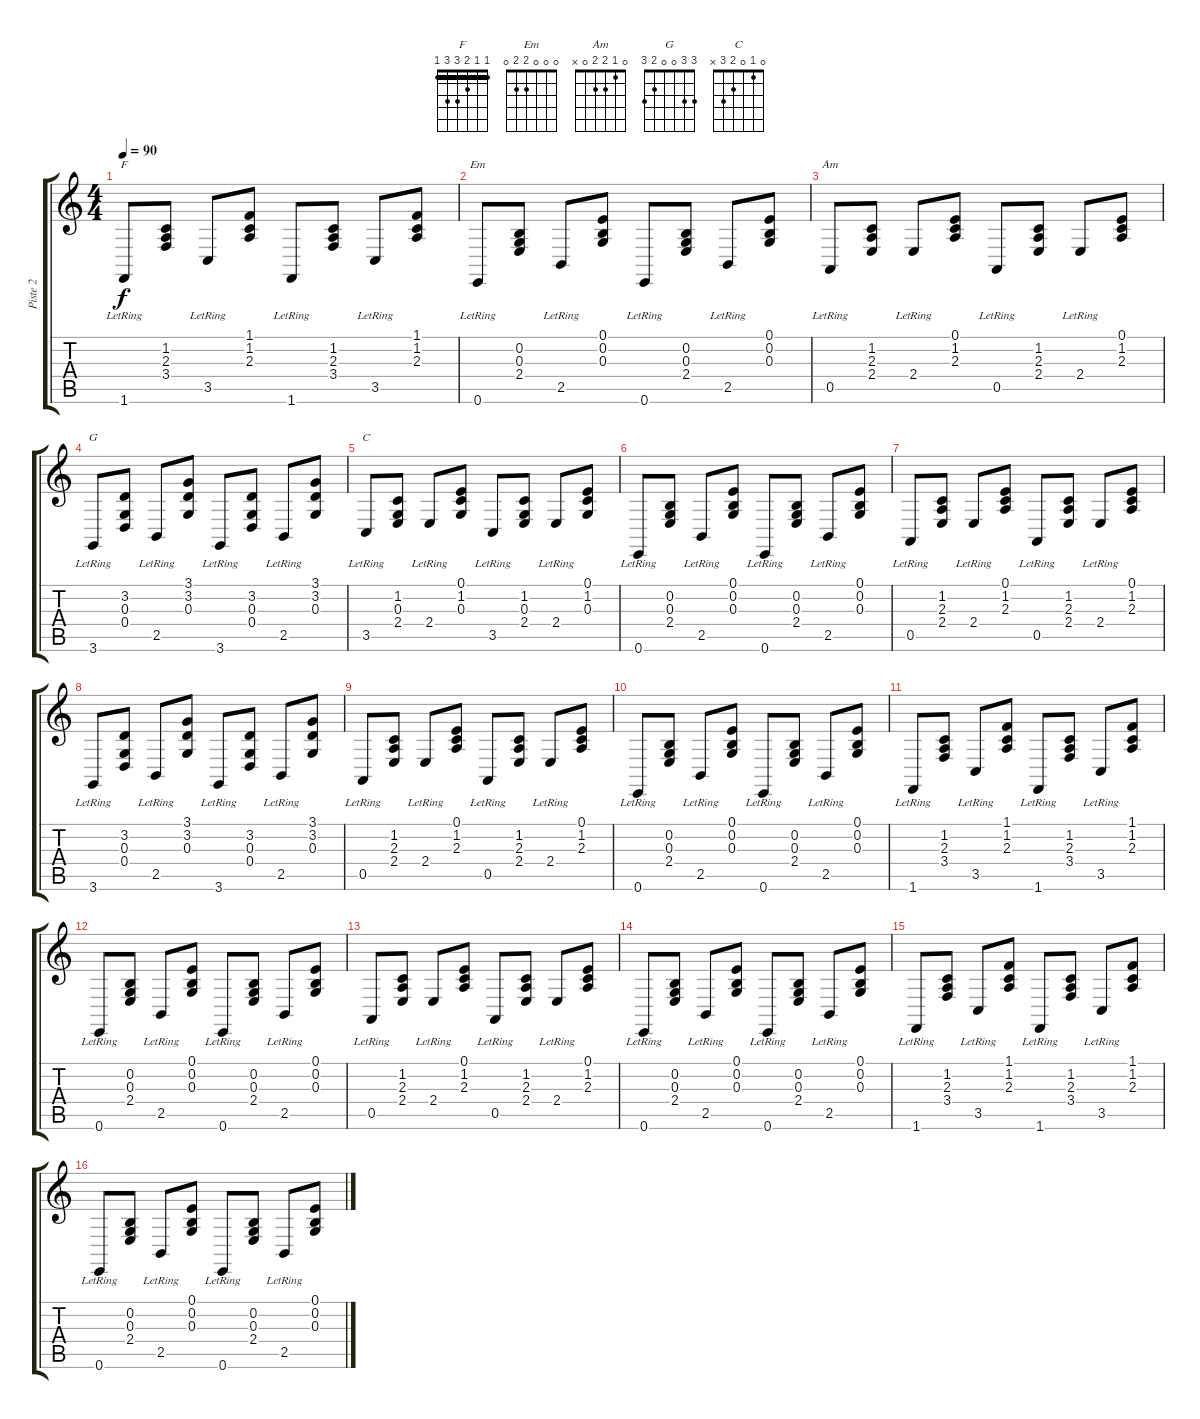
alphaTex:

\track ("Piste 2" "Piste 2") {instrument acousticgrandpiano}
\staff {score tabs}
\tuning (E4 B3 G3 D3 A2 E2) {hide}
\chord ("F" 1 1 2 3 3 1) {barre 1}
\chord ("Em" 0 0 0 2 2 0)
\chord ("Am" 0 1 2 2 0 x)
\chord ("G" 3 3 0 0 2 3)
\chord ("C" 0 1 0 2 3 x)
\ts (4 4)
\tempo 90
\clef g2
\ks c
1.6{lr}.8{ch "F" dy f} (1.2 2.3 3.4).8 3.5{lr}.8 (1.1 1.2 2.3).8 1.6{lr}.8 (1.2 2.3 3.4).8 3.5{lr}.8 (1.1 1.2 2.3).8 |
0.6{lr}.8{ch "Em"} (0.2 0.3 2.4).8 2.5{lr}.8 (0.1 0.2 0.3).8 0.6{lr}.8 (0.2 0.3 2.4).8 2.5{lr}.8 (0.1 0.2 0.3).8 |
0.5{lr}.8{ch "Am"} (1.2 2.3 2.4).8 2.4{lr}.8 (0.1 1.2 2.3).8 0.5{lr}.8 (1.2 2.3 2.4).8 2.4{lr}.8 (0.1 1.2 2.3).8 |
3.6{lr}.8{ch "G"} (3.2 0.3 0.4).8 2.5{lr}.8 (3.1 3.2 0.3).8 3.6{lr}.8 (3.2 0.3 0.4).8 2.5{lr}.8 (3.1 3.2 0.3).8 |
3.5{lr}.8{ch "C"} (1.2 0.3 2.4).8 2.4{lr}.8 (0.1 1.2 0.3).8 3.5{lr}.8 (1.2 0.3 2.4).8 2.4{lr}.8 (0.1 1.2 0.3).8 |
0.6{lr}.8 (0.2 0.3 2.4).8 2.5{lr}.8 (0.1 0.2 0.3).8 0.6{lr}.8 (0.2 0.3 2.4).8 2.5{lr}.8 (0.1 0.2 0.3).8 |
0.5{lr}.8 (1.2 2.3 2.4).8 2.4{lr}.8 (0.1 1.2 2.3).8 0.5{lr}.8 (1.2 2.3 2.4).8 2.4{lr}.8 (0.1 1.2 2.3).8 |
3.6{lr}.8 (3.2 0.3 0.4).8 2.5{lr}.8 (3.1 3.2 0.3).8 3.6{lr}.8 (3.2 0.3 0.4).8 2.5{lr}.8 (3.1 3.2 0.3).8 |
0.5{lr}.8 (1.2 2.3 2.4).8 2.4{lr}.8 (0.1 1.2 2.3).8 0.5{lr}.8 (1.2 2.3 2.4).8 2.4{lr}.8 (0.1 1.2 2.3).8 |
0.6{lr}.8 (0.2 0.3 2.4).8 2.5{lr}.8 (0.1 0.2 0.3).8 0.6{lr}.8 (0.2 0.3 2.4).8 2.5{lr}.8 (0.1 0.2 0.3).8 |
1.6{lr}.8 (1.2 2.3 3.4).8 3.5{lr}.8 (1.1 1.2 2.3).8 1.6{lr}.8 (1.2 2.3 3.4).8 3.5{lr}.8 (1.1 1.2 2.3).8 |
0.6{lr}.8 (0.2 0.3 2.4).8 2.5{lr}.8 (0.1 0.2 0.3).8 0.6{lr}.8 (0.2 0.3 2.4).8 2.5{lr}.8 (0.1 0.2 0.3).8 |
0.5{lr}.8 (1.2 2.3 2.4).8 2.4{lr}.8 (0.1 1.2 2.3).8 0.5{lr}.8 (1.2 2.3 2.4).8 2.4{lr}.8 (0.1 1.2 2.3).8 |
0.6{lr}.8 (0.2 0.3 2.4).8 2.5{lr}.8 (0.1 0.2 0.3).8 0.6{lr}.8 (0.2 0.3 2.4).8 2.5{lr}.8 (0.1 0.2 0.3).8 |
1.6{lr}.8 (1.2 2.3 3.4).8 3.5{lr}.8 (1.1 1.2 2.3).8 1.6{lr}.8 (1.2 2.3 3.4).8 3.5{lr}.8 (1.1 1.2 2.3).8 |
0.6{lr}.8 (0.2 0.3 2.4).8 2.5{lr}.8 (0.1 0.2 0.3).8 0.6{lr}.8 (0.2 0.3 2.4).8 2.5{lr}.8 (0.1 0.2 0.3).8
